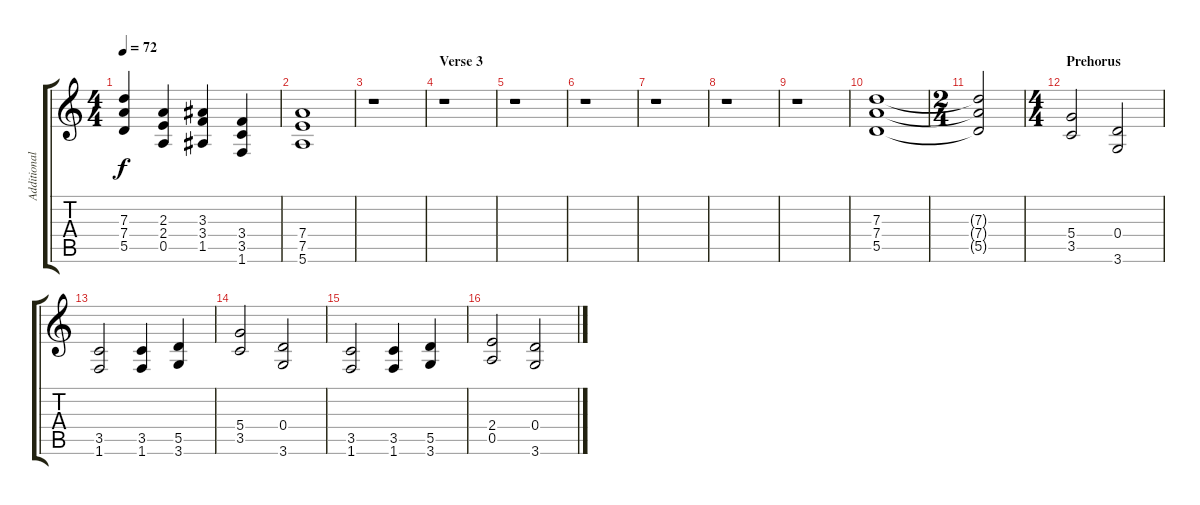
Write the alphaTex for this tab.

\track ("Additional guitar" "Additional") {instrument distortionguitar}
\staff {score tabs}
\tuning (E4 B3 G3 D3 A2 E2) {hide}
\ts (4 4)
\tempo 72
\clef g2
\ks c
(7.3 7.4 5.5).4{dy f} (2.3 2.4 0.5).4 (3.3 3.4 1.5).4 (3.4 3.5 1.6).4 |
(7.4 7.5 5.6).1 |
r.1 |
\section ("" "Verse 3")
r.1 |
r.1 |
r.1 |
r.1 |
r.1 |
r.1 |
(7.3 7.4 5.5).1 |
\ts (2 4)
(7.3{t} 7.4{t} 5.5{t}).2 |
\ts (4 4)
\section ("" "Prehorus")
(5.4 3.5).2 (0.4 3.6).2 |
(3.5 1.6).2 (3.5 1.6).4 (5.5 3.6).4 |
(5.4 3.5).2 (0.4 3.6).2 |
(3.5 1.6).2 (3.5 1.6).4 (5.5 3.6).4 |
(2.4 0.5).2 (0.4 3.6).2
